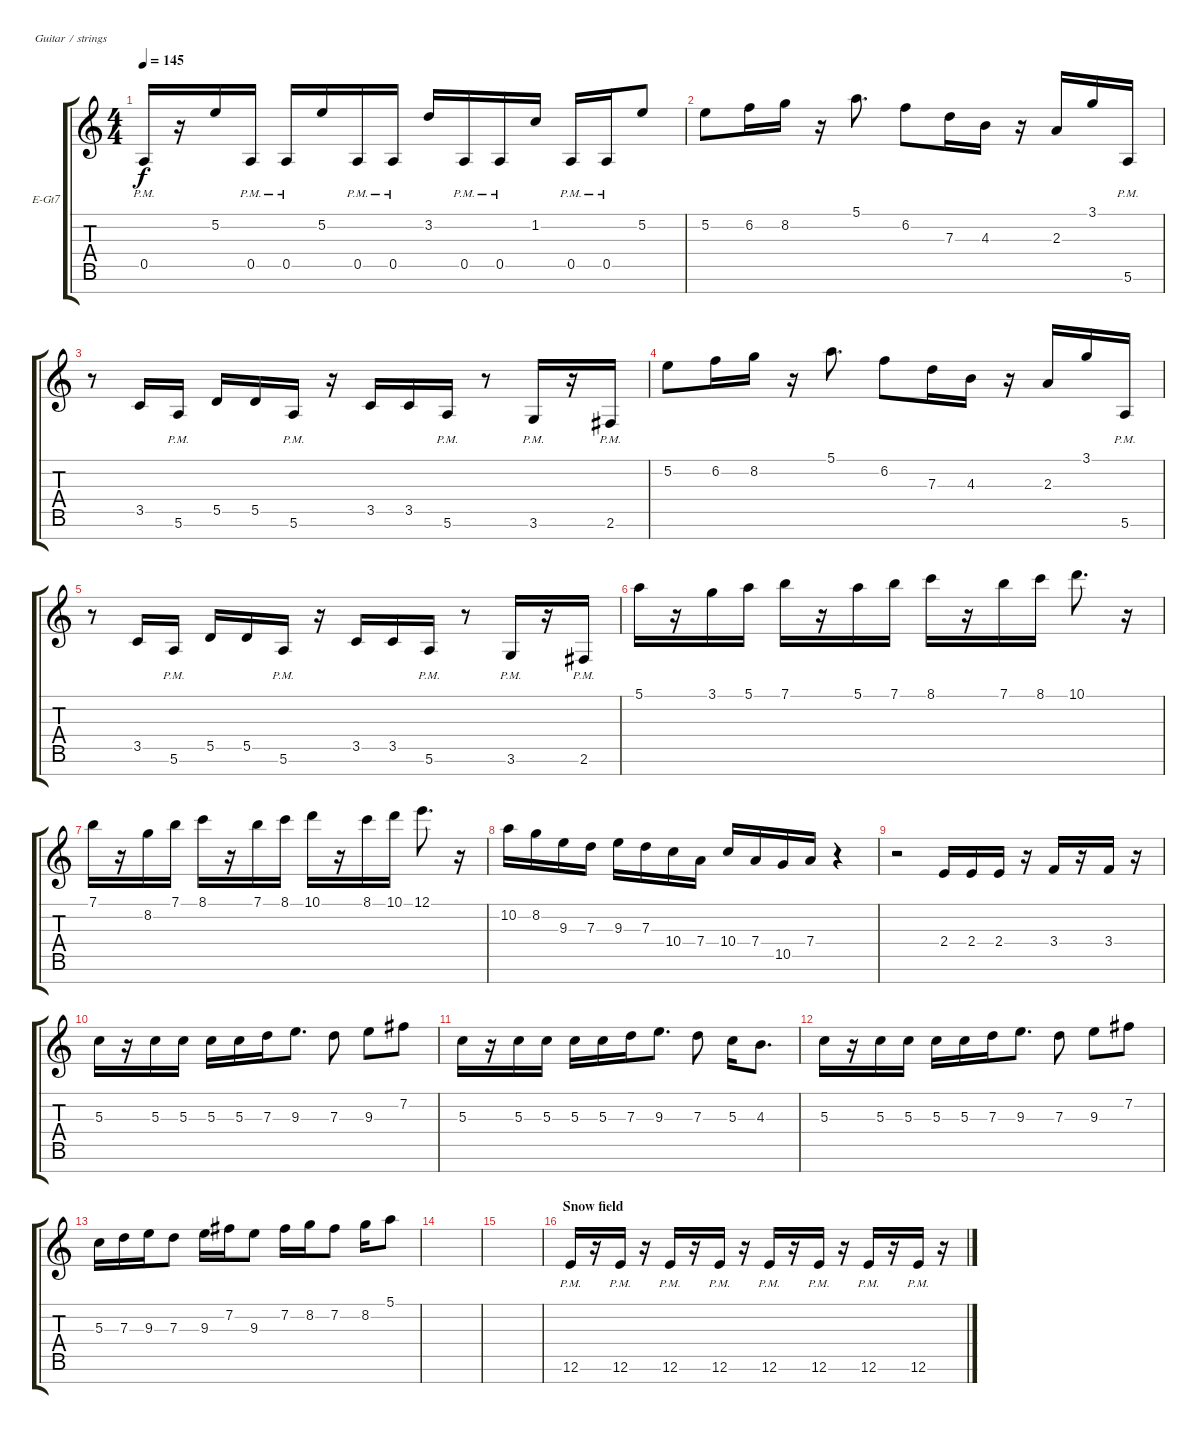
\defaultSystemsLayout 4
\bracketExtendMode groupsimilarinstruments
\firstSystemTrackNameOrientation horizontal
\otherSystemsTrackNameOrientation horizontal
\track ("Electric Guitar" "E-Gt7") {instrument overdrivenguitar}
\staff {score tabs}
\tuning (E4 B3 G3 D3 A2 E2 B1)
\ts (4 4)
\tempo 145
\clef g2
\ks c
0.5{pm}.16{dy f} r.16 5.2.16 0.5{pm}.16 0.5{pm}.16 5.2.16 0.5{pm}.16 0.5{pm}.16 3.2.16 0.5{pm}.16 0.5{pm}.16 1.2.16 0.5{pm}.16 0.5{pm}.16 5.2.8 |
5.2.8 6.2.16 8.2.16 r.16 5.1.8{d} 6.2.8 7.3.16 4.3.16 r.16 2.3.16 3.1.16 5.6{pm}.16 |
r.8 3.5.16 5.6{pm}.16 5.5.16 5.5.16 5.6{pm}.16 r.16 3.5.16 3.5.16 5.6{pm}.16 r.8 3.6{pm}.16 r.16 2.6{pm}.16 |
5.2.8 6.2.16 8.2.16 r.16 5.1.8{d} 6.2.8 7.3.16 4.3.16 r.16 2.3.16 3.1.16 5.6{pm}.16 |
r.8 3.5.16 5.6{pm}.16 5.5.16 5.5.16 5.6{pm}.16 r.16 3.5.16 3.5.16 5.6{pm}.16 r.8 3.6{pm}.16 r.16 2.6{pm}.16 |
5.1.16 r.16 3.1.16 5.1.16 7.1.16 r.16 5.1.16 7.1.16 8.1.16 r.16 7.1.16 8.1.16 10.1.8{d} r.16 |
7.1.16 r.16 8.2.16 7.1.16 8.1.16 r.16 7.1.16 8.1.16 10.1.16 r.16 8.1.16 10.1.16 12.1.8{d} r.16 |
10.2.16 8.2.16 9.3.16 7.3.16 9.3.16 7.3.16 10.4.16 7.4.16 10.4.16 7.4.16 10.5.16 7.4.16 r.4 |
r.2 2.4.16 2.4.16 2.4.16 r.16 3.4.16 r.16 3.4.16 r.16 |
5.3.16 r.16 5.3.16 5.3.16 5.3.16 5.3.16 7.3.16 9.3.8{d} 7.3.8 9.3.8 7.2.8 |
5.3.16 r.16 5.3.16 5.3.16 5.3.16 5.3.16 7.3.16 9.3.8{d} 7.3.8 5.3.16 4.3.8{d} |
5.3.16 r.16 5.3.16 5.3.16 5.3.16 5.3.16 7.3.16 9.3.8{d} 7.3.8 9.3.8 7.2.8 |
5.3.16 7.3.16 9.3.16 7.3.8 9.3.16 7.2.16 9.3.8 7.2.16 8.2.16 7.2.8 8.2.16 5.1.8 |
|
|
\section ("" "Snow field")
12.6{pm}.16 r.16 12.6{pm}.16 r.16 12.6{pm}.16 r.16 12.6{pm}.16 r.16 12.6{pm}.16 r.16 12.6{pm}.16 r.16 12.6{pm}.16 r.16 12.6{pm}.16 r.16
